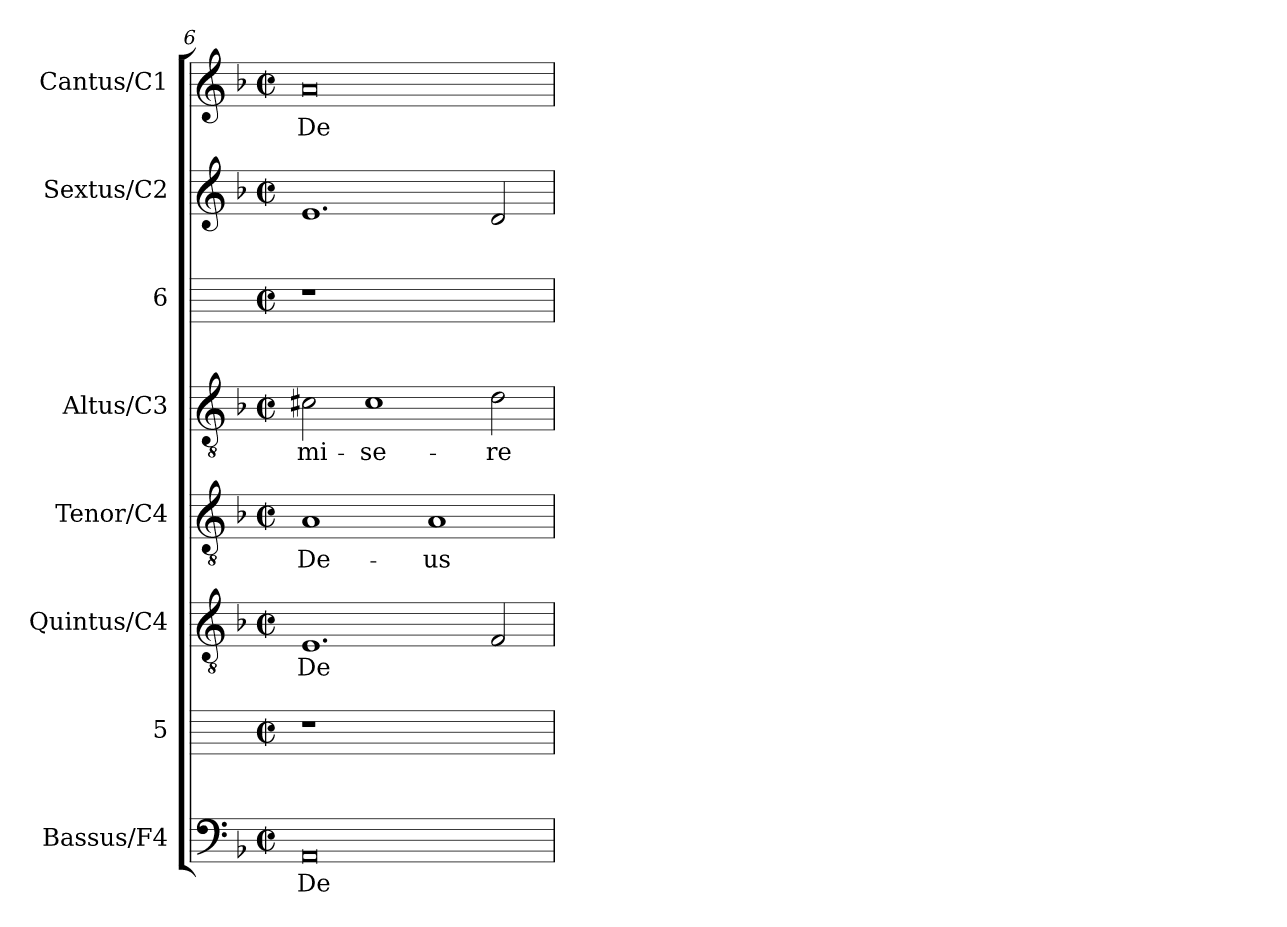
**kern	**text	**kern	**kern	**text	**kern	**text	**kern	**text	**kern	**kern	**text	**kern	**text
*part8	*part8	*part7	*part6	*part6	*part5	*part5	*part4	*part4	*part3	*part2	*part2	*part1	*part1
*staff8	*staff8	*staff7	*staff6	*staff6	*staff5	*staff5	*staff4	*staff4	*staff3	*staff2	*staff2	*staff1	*staff1
*I"Bassus/F4	*	*I"5	*I"Quintus/C4	*	*I"Tenor/C4	*	*I"Altus/C3	*	*I"6	*I"Sextus/C2	*	*I"Cantus/C1	*
*I'B	*	*	*	*	*I'T	*	*I'A	*	*	*	*	*I'C	*
*clefF4	*	*	*clefGv2	*	*clefGv2	*	*clefGv2	*	*	*clefG2	*	*clefG2	*
*k[b-]	*	*k[]	*k[b-]	*	*k[b-]	*	*k[b-]	*	*k[]	*k[b-]	*	*k[b-]	*
*F:	*	*C:	*F:	*	*F:	*	*F:	*	*C:	*F:	*	*F:	*
*M2/2	*	*M2/2	*M2/2	*	*M2/2	*	*M2/2	*	*M2/2	*M2/2	*	*M2/2	*
*met(c|)	*	*met(c|)	*met(c|)	*	*met(c|)	*	*met(c|)	*	*met(c|)	*met(c|)	*	*met(c|)	*
=6	=6	=6	=6	=6	=6	=6	=6	=6	=6	=6	=6	=6	=6
!	!LO:LY:b:cj	!	!	!LO:LY:b:cj	!	!LO:LY:b:cj	!	!LO:LY:b:cj	!	!	!LO:LY:b:cj	!	!LO:LY:b:cj
0AA	De-	1r	1.E	De-	1A	De-	2c#X\	mi-	1r	1.e	--	0a	De-
!	!	!	!	!	!	!	!	!LO:LY:b:cj	!	!	!	!	!
.	.	.	.	.	.	.	1c#	-se-	.	.	.	.	.
!	!	!	!	!	!	!LO:LY:b:cj	!	!	!	!	!	!	!
.	.	1ryy	.	.	1A	-us	.	.	1ryy	.	.	.	.
!	!	!	!	!LO:LY:b:cj	!	!	!	!LO:LY:b:cj	!	!	!LO:LY:b:cj	!	!
.	.	.	2F/	--	.	.	2d\	-re-	.	2d/	--	.	.
=	=	=	=	=	=	=	=	=	=	=	=	=	=
*-	*-	*-	*-	*-	*-	*-	*-	*-	*-	*-	*-	*-	*-
